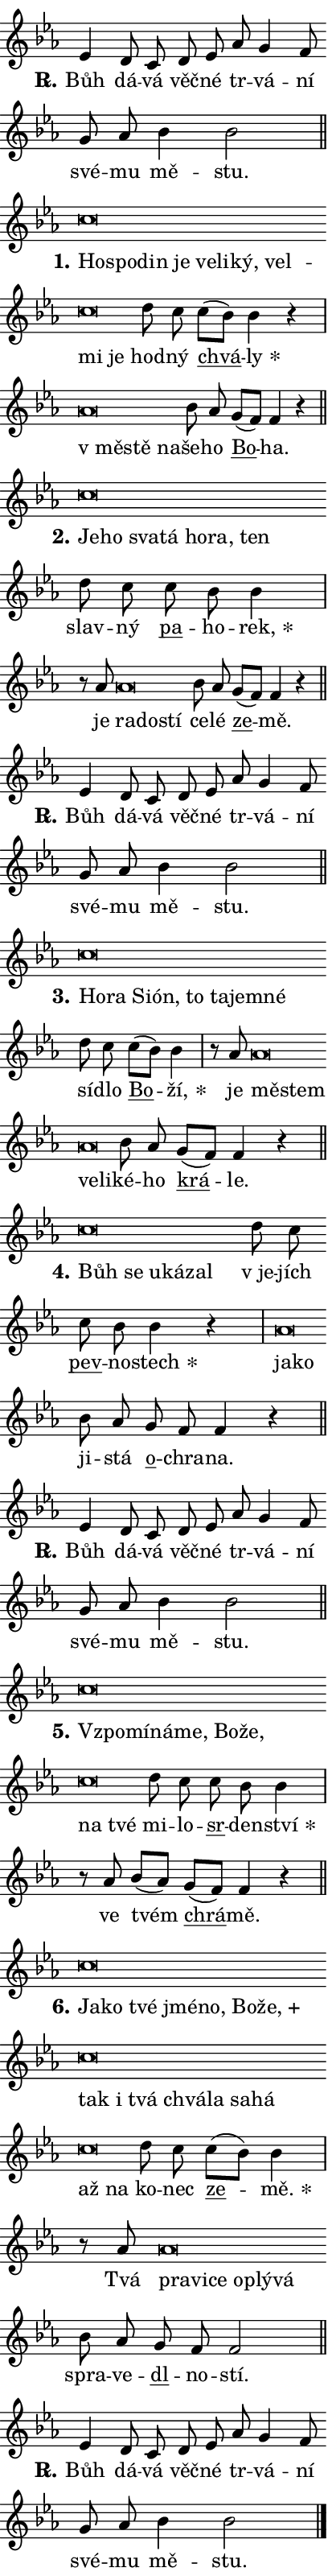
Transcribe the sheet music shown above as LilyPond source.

\version "2.24.0"
\header { tagline = "" }
\paper {
  indent = 0\cm
  top-margin = 0\cm
  right-margin = 0.13\cm % to fit lyric hyphens
  bottom-margin = 0\cm
  left-margin = 0\cm
  paper-width = 7\cm
  page-breaking = #ly:one-page-breaking
  system-system-spacing.basic-distance = #11
  score-system-spacing.basic-distance = #11
  ragged-last = ##f
}


%% Author: Thomas Morley
%% https://lists.gnu.org/archive/html/lilypond-user/2020-05/msg00002.html
#(define (line-position grob)
"Returns position of @var[grob} in current system:
   @code{'start}, if at first time-step
   @code{'end}, if at last time-step
   @code{'middle} otherwise
"
  (let* ((col (ly:item-get-column grob))
         (ln (ly:grob-object col 'left-neighbor))
         (rn (ly:grob-object col 'right-neighbor))
         (col-to-check-left (if (ly:grob? ln) ln col))
         (col-to-check-right (if (ly:grob? rn) rn col))
         (break-dir-left
           (and
             (ly:grob-property col-to-check-left 'non-musical #f)
             (ly:item-break-dir col-to-check-left)))
         (break-dir-right
           (and
             (ly:grob-property col-to-check-right 'non-musical #f)
             (ly:item-break-dir col-to-check-right))))
        (cond ((eqv? 1 break-dir-left) 'start)
              ((eqv? -1 break-dir-right) 'end)
              (else 'middle))))

#(define (tranparent-at-line-position vctor)
  (lambda (grob)
  "Relying on @code{line-position} select the relevant enry from @var{vctor}.
Used to determine transparency,"
    (case (line-position grob)
      ((end) (not (vector-ref vctor 0)))
      ((middle) (not (vector-ref vctor 1)))
      ((start) (not (vector-ref vctor 2))))))

noteHeadBreakVisibility =
#(define-music-function (break-visibility)(vector?)
"Makes @code{NoteHead}s transparent relying on @var{break-visibility}"
#{
  \override NoteHead.transparent =
    #(tranparent-at-line-position break-visibility)
#})

#(define delete-ledgers-for-transparent-note-heads
  (lambda (grob)
    "Reads whether a @code{NoteHead} is transparent.
If so this @code{NoteHead} is removed from @code{'note-heads} from
@var{grob}, which is supposed to be @code{LedgerLineSpanner}.
As a result ledgers are not printed for this @code{NoteHead}"
    (let* ((nhds-array (ly:grob-object grob 'note-heads))
           (nhds-list
             (if (ly:grob-array? nhds-array)
                 (ly:grob-array->list nhds-array)
                 '()))
           ;; Relies on the transparent-property being done before
           ;; Staff.LedgerLineSpanner.after-line-breaking is executed.
           ;; This is fragile ...
           (to-keep
             (remove
               (lambda (nhd)
                 (ly:grob-property nhd 'transparent #f))
               nhds-list)))
      ;; TODO find a better method to iterate over grob-arrays, similiar
      ;; to filter/remove etc for lists
      ;; For now rebuilt from scratch
      (set! (ly:grob-object grob 'note-heads)  '())
      (for-each
        (lambda (nhd)
          (ly:pointer-group-interface::add-grob grob 'note-heads nhd))
        to-keep))))

squashNotes = {
  \override NoteHead.X-extent = #'(-0.2 . 0.2)
  \override NoteHead.Y-extent = #'(-0.75 . 0)
  \override NoteHead.stencil =
    #(lambda (grob)
       (let ((pos (ly:grob-property grob 'staff-position)))
         (begin
           (if (< pos -7) (display "ERROR: Lower brevis then expected\n") (display ""))
           (if (<= pos -6) ly:text-interface::print ly:note-head::print))))
}
unSquashNotes = {
  \revert NoteHead.X-extent
  \revert NoteHead.Y-extent
  \revert NoteHead.stencil
}

hideNotes = \noteHeadBreakVisibility #begin-of-line-visible
unHideNotes = \noteHeadBreakVisibility #all-visible

% work-around for resetting accidentals
% https://lilypond.org/doc/v2.23/Documentation/notation/displaying-rhythms#unmetered-music
cadenzaMeasure = {
  \cadenzaOff
  \partial 1024 s1024
  \cadenzaOn
}

#(define-markup-command (accent layout props text) (markup?)
  "Underline accented syllable"
  (interpret-markup layout props
    #{\markup \override #'(offset . 4.3) \underline { #text }#}))

responsum = \markup \concat {
  "R" \hspace #-1.05 \path #0.1 #'((moveto 0 0.07) (lineto 0.9 0.8)) \hspace #0.05 "."
}

spaceSize = #0.6828661417322834 % exact space size for TeX Gyre Schola

\layout {
  \context {
    \Staff
    \remove "Time_signature_engraver"
    \override LedgerLineSpanner.after-line-breaking = #delete-ledgers-for-transparent-note-heads
  }
  \context {
    \Lyrics {
      \override LyricSpace.minimum-distance = \spaceSize
      \override LyricText.font-name = #"TeX Gyre Schola"
      \override LyricText.font-size = 1
      \override StanzaNumber.font-name = #"TeX Gyre Schola Bold"
      \override StanzaNumber.font-size = 1
    }
  }
  \context {
    \Score 
    \override NoteHead.text =
      #(lambda (grob) 
        (let ((pos (ly:grob-property grob 'staff-position)))
          #{\markup {
            \combine
              \halign #-0.55 \raise #(if (= pos -6) 0 0.5) \override #'(thickness . 2) \draw-line #'(3.2 . 0)
              \musicglyph "noteheads.sM1"
          }#}))
  }
}

% magnetic-lyrics.ily
%
%   written by
%     Jean Abou Samra <jean@abou-samra.fr>
%     Werner Lemberg <wl@gnu.org>
%
%   adapted by
%     Jiri Hon <jiri.hon@gmail.com>
%
% Version 2022-Apr-15

% https://www.mail-archive.com/lilypond-user@gnu.org/msg149350.html

#(define (Left_hyphen_pointer_engraver context)
   "Collect syllable-hyphen-syllable occurrences in lyrics and store
them in properties.  This engraver only looks to the left.  For
example, if the lyrics input is @code{foo -- bar}, it does the
following.

@itemize @bullet
@item
Set the @code{text} property of the @code{LyricHyphen} grob between
@q{foo} and @q{bar} to @code{foo}.

@item
Set the @code{left-hyphen} property of the @code{LyricText} grob with
text @q{foo} to the @code{LyricHyphen} grob between @q{foo} and
@q{bar}.
@end itemize

Use this auxiliary engraver in combination with the
@code{lyric-@/text::@/apply-@/magnetic-@/offset!} hook."
   (let ((hyphen #f)
         (text #f))
     (make-engraver
      (acknowledgers
       ((lyric-syllable-interface engraver grob source-engraver)
        (set! text grob)))
      (end-acknowledgers
       ((lyric-hyphen-interface engraver grob source-engraver)
        ;(when (not (grob::has-interface grob 'lyric-space-interface))
          (set! hyphen grob)));)
      ((stop-translation-timestep engraver)
       (when (and text hyphen)
         (ly:grob-set-object! text 'left-hyphen hyphen))
       (set! text #f)
       (set! hyphen #f)))))

#(define (lyric-text::apply-magnetic-offset! grob)
   "If the space between two syllables is less than the value in
property @code{LyricText@/.details@/.squash-threshold}, move the right
syllable to the left so that it gets concatenated with the left
syllable.

Use this function as a hook for
@code{LyricText@/.after-@/line-@/breaking} if the
@code{Left_@/hyphen_@/pointer_@/engraver} is active."
   (let ((hyphen (ly:grob-object grob 'left-hyphen #f)))
     (when hyphen
       (let ((left-text (ly:spanner-bound hyphen LEFT)))
         (when (grob::has-interface left-text 'lyric-syllable-interface)
           (let* ((common (ly:grob-common-refpoint grob left-text X))
                  (this-x-ext (ly:grob-extent grob common X))
                  (left-x-ext
                   (begin
                     ;; Trigger magnetism for left-text.
                     (ly:grob-property left-text 'after-line-breaking)
                     (ly:grob-extent left-text common X)))
                  ;; `delta` is the gap width between two syllables.
                  (delta (- (interval-start this-x-ext)
                            (interval-end left-x-ext)))
                  (details (ly:grob-property grob 'details))
                  (threshold (assoc-get 'squash-threshold details 0.2)))
             (when (< delta threshold)
               (let* (;; We have to manipulate the input text so that
                      ;; ligatures crossing syllable boundaries are not
                      ;; disabled.  For languages based on the Latin
                      ;; script this is essentially a beautification.
                      ;; However, for non-Western scripts it can be a
                      ;; necessity.
                      (lt (ly:grob-property left-text 'text))
                      (rt (ly:grob-property grob 'text))
                      (is-space (grob::has-interface hyphen 'lyric-space-interface))
                      (space (if is-space " " ""))
                      (extra-delta (if is-space spaceSize 0))
                      ;; Append new syllable.
                      (ltrt-space (if (and (string? lt) (string? rt))
                                (string-append lt space rt)
                                (make-concat-markup (list lt space rt))))
                      ;; Right-align `ltrt` to the right side.
                      (ltrt-space-markup (grob-interpret-markup
                               grob
                               (make-translate-markup
                                (cons (interval-length this-x-ext) 0)
                                (make-right-align-markup ltrt-space)))))
                 (begin
                   ;; Don't print `left-text`.
                   (ly:grob-set-property! left-text 'stencil #f)
                   ;; Set text and stencil (which holds all collected
                   ;; syllables so far) and shift it to the left.
                   (ly:grob-set-property! grob 'text ltrt-space)
                   (ly:grob-set-property! grob 'stencil ltrt-space-markup)
                   (ly:grob-translate-axis! grob (- (- delta extra-delta)) X))))))))))


#(define (lyric-hyphen::displace-bounds-first grob)
   ;; Make very sure this callback isn't triggered too early.
   (let ((left (ly:spanner-bound grob LEFT))
         (right (ly:spanner-bound grob RIGHT)))
     (ly:grob-property left 'after-line-breaking)
     (ly:grob-property right 'after-line-breaking)
     (ly:lyric-hyphen::print grob)))

squashThreshold = #0.4

\layout {
  \context {
    \Lyrics
    \consists #Left_hyphen_pointer_engraver
    \override LyricText.after-line-breaking =
      #lyric-text::apply-magnetic-offset!
    \override LyricHyphen.stencil = #lyric-hyphen::displace-bounds-first
    \override LyricText.details.squash-threshold = \squashThreshold
    \override LyricHyphen.minimum-distance = 0
    \override LyricHyphen.minimum-length = \squashThreshold
  }
}

squashText = \override LyricText.details.squash-threshold = 9999
unSquashText = \override LyricText.details.squash-threshold = \squashThreshold

leftText = \override LyricText.self-alignment-X = #LEFT
unLeftText = \revert LyricText.self-alignment-X

starOffset = #(lambda (grob) 
                (let ((x_offset (ly:self-alignment-interface::aligned-on-x-parent grob)))
                  (if (= x_offset 0) 0 (+ x_offset 1.2))))

star = #(define-music-function (syllable)(string?)
"Append star separator at the end of a syllable"
#{
  \once \override LyricText.X-offset = #starOffset
  \lyricmode { \markup {
    #syllable
    \override #'((font-name . "TeX Gyre Schola Bold")) \hspace #0.2 \lower #0.65 \larger "*"
  } }
#})

starAccent = #(define-music-function (syllable)(string?)
"Append star separator at the end of a syllable and make accent"
#{
  \once \override LyricText.X-offset = #starOffset
  \lyricmode { \markup {
    \accent #syllable
    \override #'((font-name . "TeX Gyre Schola Bold")) \hspace #0.2 \lower #0.65 \larger "*"
  } }
#})

breath = #(define-music-function (syllable)(string?)
"Append breathing indicator at the end of a syllable"
#{
  \lyricmode { \markup { #syllable "+" } }
#})

optionalBreath = #(define-music-function (syllable)(string?)
"Append optional breathing indicator at the end of a syllable"
#{
  \lyricmode { \markup { #syllable "(+)" } }
#})


\score {
    <<
        \new Voice = "melody" { \cadenzaOn \key es \major \relative { es'4 d8 c d es \bar "" as g4 f8 \bar "" g as bes4 bes2 \cadenzaMeasure \bar "||" \break } }
        \new Lyrics \lyricsto "melody" { \lyricmode { \set stanza = \responsum
Bůh dá -- vá věč -- né tr -- vá -- ní své -- mu mě -- stu. } }
    >>
    \layout {}
}

\score {
    <<
        \new Voice = "melody" { \cadenzaOn \key es \major \relative { \squashNotes c''\breve*1/16 \hideNotes \breve*1/16 \bar "" \breve*1/16 \bar "" \breve*1/16 \bar "" \breve*1/16 \bar "" \breve*1/16 \bar "" \breve*1/16 \bar "" \breve*1/16 \bar "" \breve*1/16 \breve*1/16 \bar "" \unHideNotes \unSquashNotes d8 c \bar "" c[( bes)] bes4 r \cadenzaMeasure \bar "|" \squashNotes as\breve*1/16 \hideNotes \breve*1/16 \breve*1/16 \bar "" \unHideNotes \unSquashNotes bes8 as \bar "" g[( f)] f4 r \cadenzaMeasure \bar "||" \break } }
        \new Lyrics \lyricsto "melody" { \lyricmode { \set stanza = "1."
\leftText Ho -- \squashText spo -- din je ve -- li -- ký, vel -- mi je \unLeftText \unSquashText hod -- ný \markup \accent chvá -- \star ly \leftText "v mě" -- \squashText stě na -- \unLeftText \unSquashText še -- ho \markup \accent Bo -- ha. } }
    >>
    \layout {}
}

\score {
    <<
        \new Voice = "melody" { \cadenzaOn \key es \major \relative { \squashNotes c''\breve*1/16 \hideNotes \breve*1/16 \bar "" \breve*1/16 \bar "" \breve*1/16 \bar "" \breve*1/16 \bar "" \breve*1/16 \breve*1/16 \bar "" \unHideNotes \unSquashNotes d8 c \bar "" c bes bes4 \cadenzaMeasure \bar "|" r8 as8 \squashNotes as\breve*1/16 \hideNotes \breve*1/16 \breve*1/16 \bar "" \unHideNotes \unSquashNotes bes8 as \bar "" g[( f)] f4 r \cadenzaMeasure \bar "||" \break } }
        \new Lyrics \lyricsto "melody" { \lyricmode { \set stanza = "2."
\leftText Je -- \squashText ho sva -- tá ho -- ra, ten \unLeftText \unSquashText slav -- ný \markup \accent pa -- ho -- \star rek, je \leftText ra -- \squashText do -- stí \unLeftText \unSquashText ce -- lé \markup \accent ze -- mě. } }
    >>
    \layout {}
}

\score {
    <<
        \new Voice = "melody" { \cadenzaOn \key es \major \relative { es'4 d8 c d es \bar "" as g4 f8 \bar "" g as bes4 bes2 \cadenzaMeasure \bar "||" \break } }
        \new Lyrics \lyricsto "melody" { \lyricmode { \set stanza = \responsum
Bůh dá -- vá věč -- né tr -- vá -- ní své -- mu mě -- stu. } }
    >>
    \layout {}
}

\score {
    <<
        \new Voice = "melody" { \cadenzaOn \key es \major \relative { \squashNotes c''\breve*1/16 \hideNotes \breve*1/16 \bar "" \breve*1/16 \bar "" \breve*1/16 \bar "" \breve*1/16 \bar "" \breve*1/16 \bar "" \breve*1/16 \breve*1/16 \bar "" \unHideNotes \unSquashNotes d8 c \bar "" c[( bes)] bes4 \cadenzaMeasure \bar "|" r8 as8 \squashNotes as\breve*1/16 \hideNotes \breve*1/16 \bar "" \breve*1/16 \breve*1/16 \bar "" \unHideNotes \unSquashNotes bes8 as \bar "" g[( f)] f4 r \cadenzaMeasure \bar "||" \break } }
        \new Lyrics \lyricsto "melody" { \lyricmode { \set stanza = "3."
\leftText Ho -- \squashText ra Si -- ón, to ta -- jem -- né \unLeftText \unSquashText sí -- dlo \markup \accent Bo -- \star ží, je \leftText mě -- \squashText stem ve -- li -- \unLeftText \unSquashText ké -- ho \markup \accent krá -- le. } }
    >>
    \layout {}
}

\score {
    <<
        \new Voice = "melody" { \cadenzaOn \key es \major \relative { \squashNotes c''\breve*1/16 \hideNotes \breve*1/16 \bar "" \breve*1/16 \bar "" \breve*1/16 \breve*1/16 \bar "" \unHideNotes \unSquashNotes d8 c \bar "" c bes bes4 r \cadenzaMeasure \bar "|" \squashNotes as\breve*1/16 \hideNotes \breve*1/16 \bar "" \unHideNotes \unSquashNotes bes8 as \bar "" g f f4 r \cadenzaMeasure \bar "||" \break } }
        \new Lyrics \lyricsto "melody" { \lyricmode { \set stanza = "4."
\leftText Bůh \squashText se u -- ká -- zal \unLeftText \unSquashText "v je" -- jích \markup \accent pev -- no -- \star stech \leftText ja -- \squashText ko \unLeftText \unSquashText ji -- stá \markup \accent o -- chra -- na. } }
    >>
    \layout {}
}

\score {
    <<
        \new Voice = "melody" { \cadenzaOn \key es \major \relative { es'4 d8 c d es \bar "" as g4 f8 \bar "" g as bes4 bes2 \cadenzaMeasure \bar "||" \break } }
        \new Lyrics \lyricsto "melody" { \lyricmode { \set stanza = \responsum
Bůh dá -- vá věč -- né tr -- vá -- ní své -- mu mě -- stu. } }
    >>
    \layout {}
}

\score {
    <<
        \new Voice = "melody" { \cadenzaOn \key es \major \relative { \squashNotes c''\breve*1/16 \hideNotes \breve*1/16 \bar "" \breve*1/16 \bar "" \breve*1/16 \bar "" \breve*1/16 \bar "" \breve*1/16 \bar "" \breve*1/16 \breve*1/16 \bar "" \unHideNotes \unSquashNotes d8 c \bar "" c bes bes4 \cadenzaMeasure \bar "|" r8 as bes[( as)] \bar "" g[( f)] f4 r \cadenzaMeasure \bar "||" \break } }
        \new Lyrics \lyricsto "melody" { \lyricmode { \set stanza = "5."
\leftText Vzpo -- \squashText mí -- ná -- me, Bo -- že, na tvé \unLeftText \unSquashText mi -- lo -- \markup \accent sr -- den -- \star ství ve tvém \markup \accent chrá -- mě. } }
    >>
    \layout {}
}

\score {
    <<
        \new Voice = "melody" { \cadenzaOn \key es \major \relative { \squashNotes c''\breve*1/16 \hideNotes \breve*1/16 \bar "" \breve*1/16 \bar "" \breve*1/16 \bar "" \breve*1/16 \bar "" \breve*1/16 \bar "" \breve*1/16 \bar "" \breve*1/16 \bar "" \breve*1/16 \bar "" \breve*1/16 \bar "" \breve*1/16 \bar "" \breve*1/16 \bar "" \breve*1/16 \bar "" \breve*1/16 \bar "" \breve*1/16 \breve*1/16 \bar "" \unHideNotes \unSquashNotes d8 c \bar "" c[( bes)] bes4 \cadenzaMeasure \bar "|" r8 as8 \squashNotes as\breve*1/16 \hideNotes \breve*1/16 \bar "" \breve*1/16 \bar "" \breve*1/16 \breve*1/16 \bar "" \unHideNotes \unSquashNotes bes8 as \bar "" g f f2 \cadenzaMeasure \bar "||" \break } }
        \new Lyrics \lyricsto "melody" { \lyricmode { \set stanza = "6."
\leftText Ja -- \squashText ko tvé jmé -- no, Bo -- \breath "že," tak i tvá chvá -- la sa -- há až na \unLeftText \unSquashText ko -- nec \markup \accent ze -- \star mě. Tvá \leftText pra -- \squashText vi -- ce oplý -- vá \unLeftText \unSquashText spra -- ve -- \markup \accent dl -- no -- stí. } }
    >>
    \layout {}
}

\score {
    <<
        \new Voice = "melody" { \cadenzaOn \key es \major \relative { es'4 d8 c d es \bar "" as g4 f8 \bar "" g as bes4 bes2 \cadenzaMeasure \bar "||" \break } \bar "|." }
        \new Lyrics \lyricsto "melody" { \lyricmode { \set stanza = \responsum
Bůh dá -- vá věč -- né tr -- vá -- ní své -- mu mě -- stu. } }
    >>
    \layout {}
}
